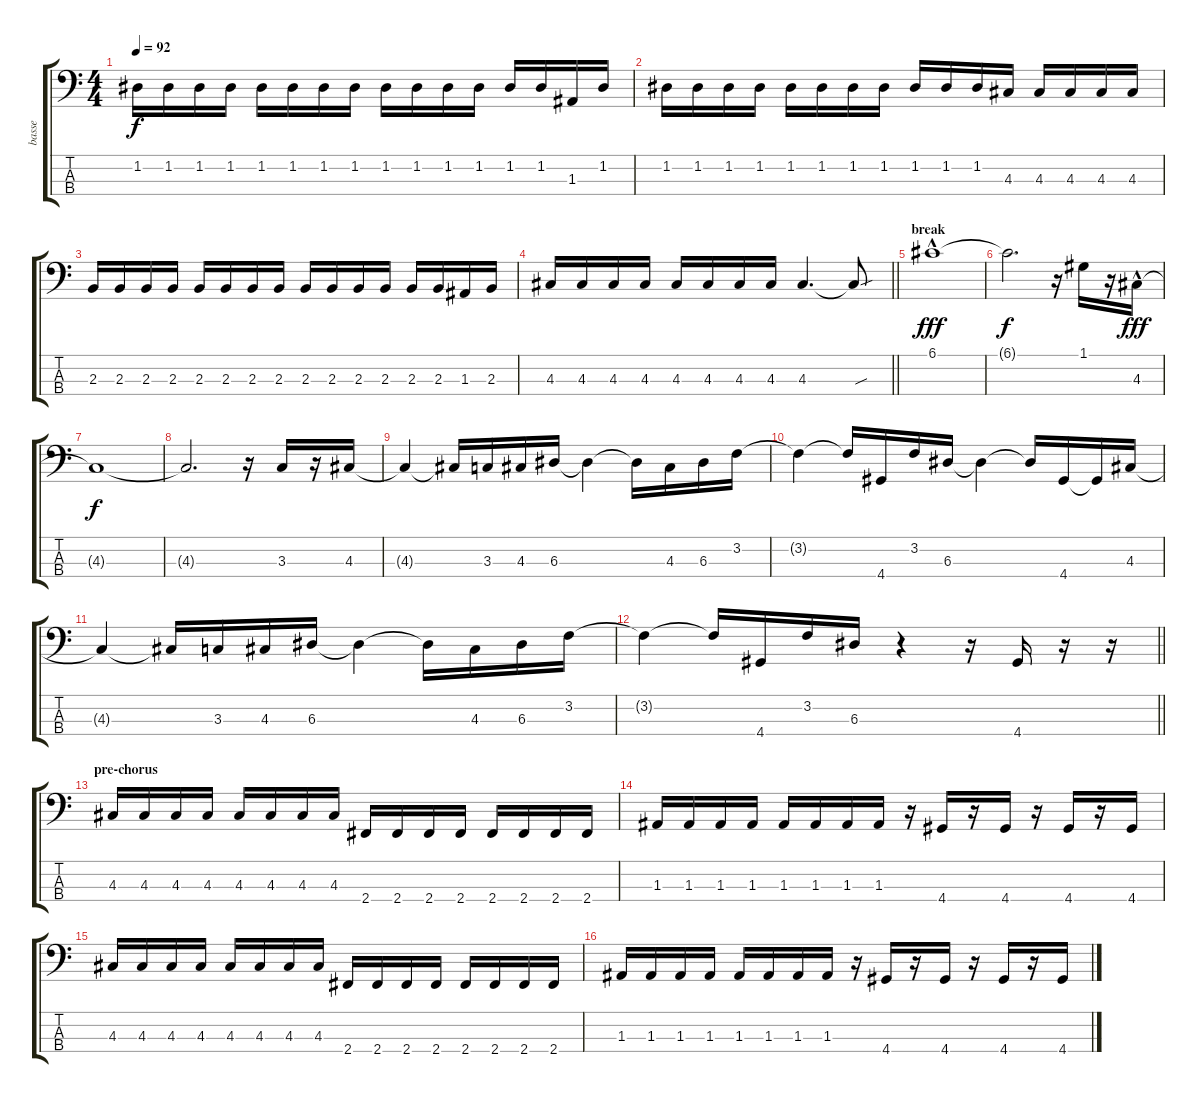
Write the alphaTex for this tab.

\track ("basse" "basse") {instrument electricbassfinger}
\staff {score tabs}
\tuning (G2 D2 A1 E1) {hide}
\ts (4 4)
\tempo 92
\clef f4
\ks c
1.2.16{dy f} 1.2.16 1.2.16 1.2.16 1.2.16 1.2.16 1.2.16 1.2.16 1.2.16 1.2.16 1.2.16 1.2.16 1.2.16 1.2.16 1.3.16 1.2.16 |
1.2.16 1.2.16 1.2.16 1.2.16 1.2.16 1.2.16 1.2.16 1.2.16 1.2.16 1.2.16 1.2.16 4.3.16 4.3.16 4.3.16 4.3.16 4.3.16 |
2.3.16 2.3.16 2.3.16 2.3.16 2.3.16 2.3.16 2.3.16 2.3.16 2.3.16 2.3.16 2.3.16 2.3.16 2.3.16 2.3.16 1.3.16 2.3.16 |
\barLineRight lightlight
4.3.16 4.3.16 4.3.16 4.3.16 4.3.16 4.3.16 4.3.16 4.3.16 4.3.4{d} 4.3{sou t}.8 |
\section ("" "break")
6.1{hac}.1{dy fff} |
6.1{t}.2{d dy f} r.16 1.1.16 r.16 4.3{hac}.16{dy fff} |
4.3{t}.1{dy f} |
4.3{t}.2{d} r.16 3.3.16 r.16 4.3.16 |
4.3{t}.4 4.3{t}.16 3.3.16 4.3.16 6.3.16 6.3{t}.4 6.3{t}.16 4.3.16 6.3.16 3.2.16 |
3.2{t}.4 3.2{t}.16 4.4.16 3.2.16 6.3.16 6.3{t}.4 6.3{t}.16 4.4.16 4.4{t}.16 4.3.16 |
4.3{t}.4 4.3{t}.16 3.3.16 4.3.16 6.3.16 6.3{t}.4 6.3{t}.16 4.3.16 6.3.16 3.2.16 |
\barLineRight lightlight
3.2{t}.4 3.2{t}.16 4.4.16 3.2.16 6.3.16 r.4 r.16 4.4.16 r.16 r.16 |
\section ("" "pre-chorus")
4.3.16 4.3.16 4.3.16 4.3.16 4.3.16 4.3.16 4.3.16 4.3.16 2.4.16 2.4.16 2.4.16 2.4.16 2.4.16 2.4.16 2.4.16 2.4.16 |
1.3.16 1.3.16 1.3.16 1.3.16 1.3.16 1.3.16 1.3.16 1.3.16 r.16 4.4.16 r.16 4.4.16 r.16 4.4.16 r.16 4.4.16 |
4.3.16 4.3.16 4.3.16 4.3.16 4.3.16 4.3.16 4.3.16 4.3.16 2.4.16 2.4.16 2.4.16 2.4.16 2.4.16 2.4.16 2.4.16 2.4.16 |
1.3.16 1.3.16 1.3.16 1.3.16 1.3.16 1.3.16 1.3.16 1.3.16 r.16 4.4.16 r.16 4.4.16 r.16 4.4.16 r.16 4.4.16
